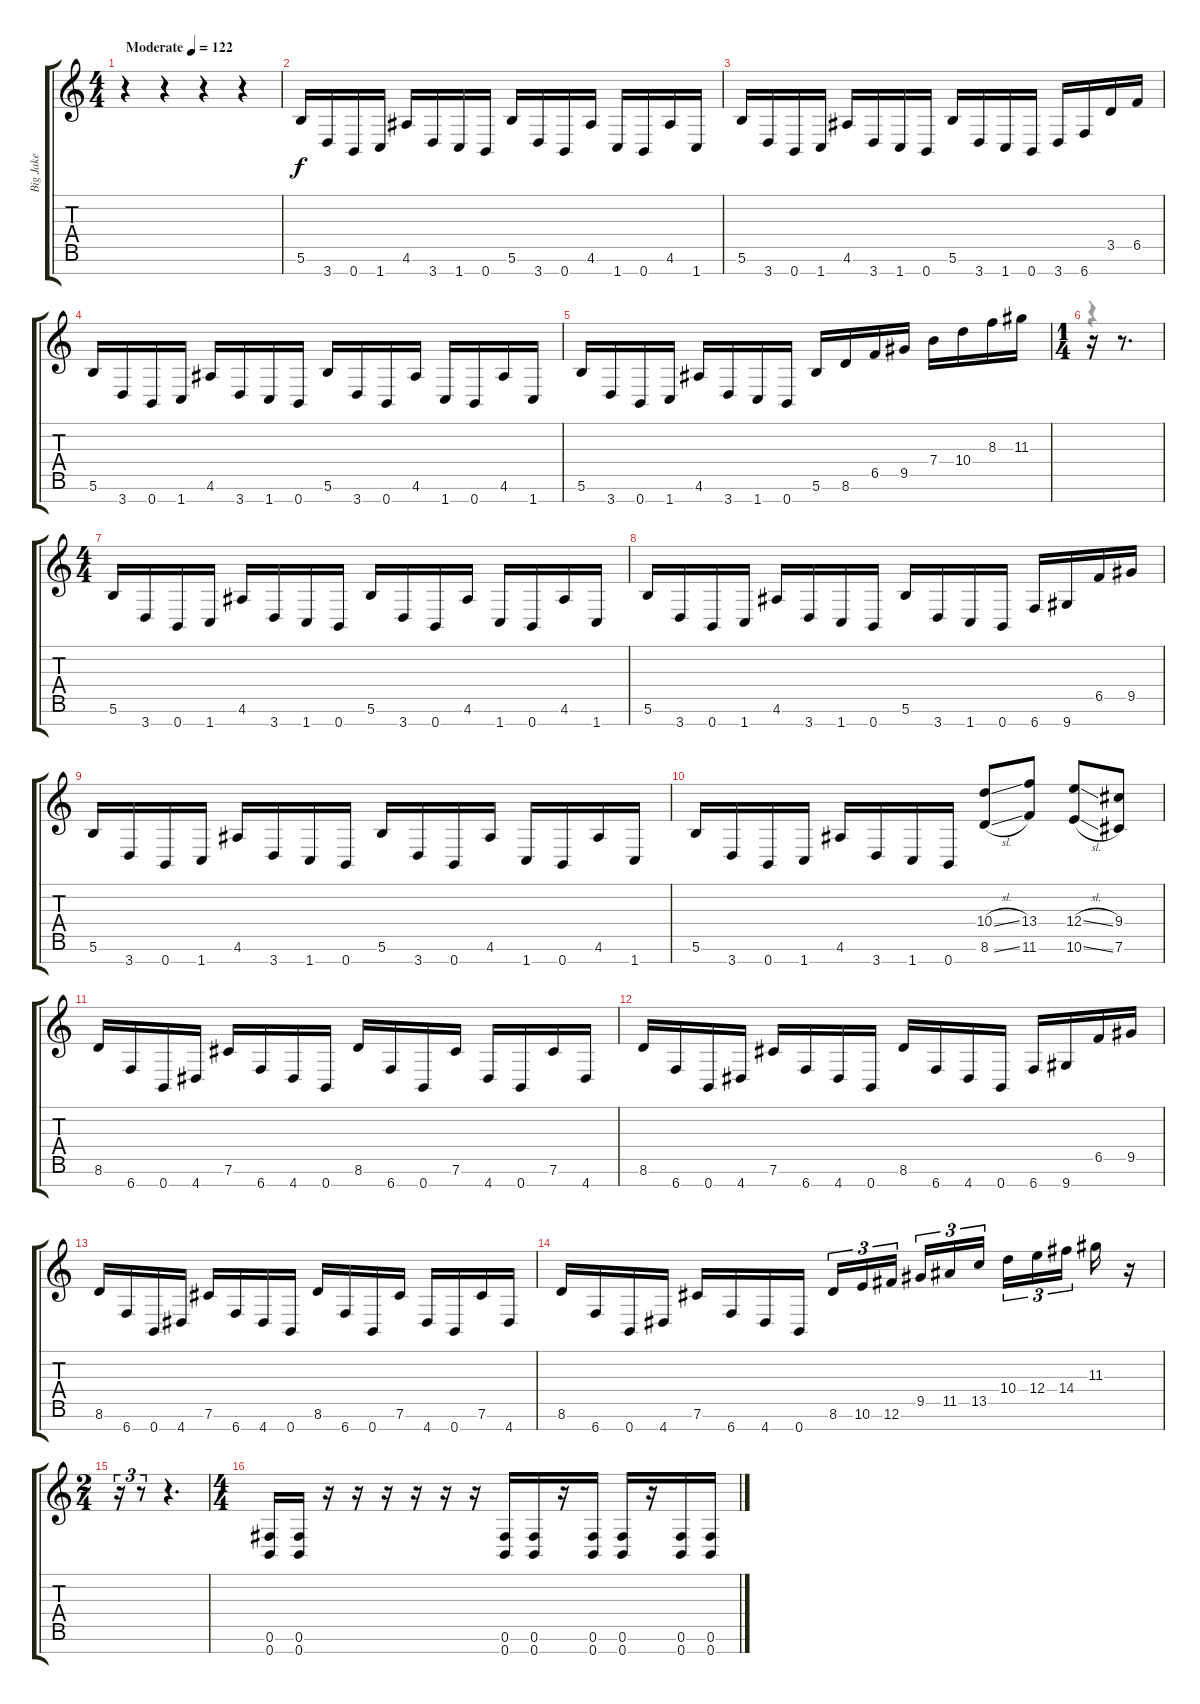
\track ("Big Jake" "Big Jake") {instrument distortionguitar}
\staff {score tabs}
\tuning (Gb4 Db4 A3 E3 B2 Gb2 B1) {hide}
\voice
\ts (4 4)
\tempo (122 "Moderate")
\clef g2
\ks c
r.4{dy f instrument distortionguitar} r.4 r.4 r.4 |
5.6.16 3.7.16 0.7.16 1.7.16 4.6.16 3.7.16 1.7.16 0.7.16 5.6.16 3.7.16 0.7.16 4.6.16 1.7.16 0.7.16 4.6.16 1.7.16 |
5.6.16 3.7.16 0.7.16 1.7.16 4.6.16 3.7.16 1.7.16 0.7.16 5.6.16 3.7.16 1.7.16 0.7.16 3.7.16 6.7.16 3.5.16 6.5.16 |
5.6.16 3.7.16 0.7.16 1.7.16 4.6.16 3.7.16 1.7.16 0.7.16 5.6.16 3.7.16 0.7.16 4.6.16 1.7.16 0.7.16 4.6.16 1.7.16 |
5.6.16 3.7.16 0.7.16 1.7.16 4.6.16 3.7.16 1.7.16 0.7.16 5.6.16 8.6.16 6.5.16 9.5.16 7.4.16 10.4.16 8.3.16 11.3.16 |
\ts (1 4)
r.16 r.8{d} |
\ts (4 4)
5.6.16 3.7.16 0.7.16 1.7.16 4.6.16 3.7.16 1.7.16 0.7.16 5.6.16 3.7.16 0.7.16 4.6.16 1.7.16 0.7.16 4.6.16 1.7.16 |
5.6.16 3.7.16 0.7.16 1.7.16 4.6.16 3.7.16 1.7.16 0.7.16 5.6.16 3.7.16 1.7.16 0.7.16 6.7.16 9.7.16 6.5.16 9.5.16 |
5.6.16 3.7.16 0.7.16 1.7.16 4.6.16 3.7.16 1.7.16 0.7.16 5.6.16 3.7.16 0.7.16 4.6.16 1.7.16 0.7.16 4.6.16 1.7.16 |
5.6.16 3.7.16 0.7.16 1.7.16 4.6.16 3.7.16 1.7.16 0.7.16 (10.4{sl} 8.6{sl}).8 (13.4 11.6).8 (12.4{sl} 10.6{sl}).8 (9.4 7.6).8 |
8.6.16 6.7.16 0.7.16 4.7.16 7.6.16 6.7.16 4.7.16 0.7.16 8.6.16 6.7.16 0.7.16 7.6.16 4.7.16 0.7.16 7.6.16 4.7.16 |
8.6.16 6.7.16 0.7.16 4.7.16 7.6.16 6.7.16 4.7.16 0.7.16 8.6.16 6.7.16 4.7.16 0.7.16 6.7.16 9.7.16 6.5.16 9.5.16 |
8.6.16 6.7.16 0.7.16 4.7.16 7.6.16 6.7.16 4.7.16 0.7.16 8.6.16 6.7.16 0.7.16 7.6.16 4.7.16 0.7.16 7.6.16 4.7.16 |
8.6.16 6.7.16 0.7.16 4.7.16 7.6.16 6.7.16 4.7.16 0.7.16 8.6.16{tu (3 2)} 10.6.16{tu (3 2)} 12.6.16{tu (3 2) beam splitsecondary} 9.5.16{tu (3 2)} 11.5.16{tu (3 2)} 13.5.16{tu (3 2)} 10.4.16{tu (3 2)} 12.4.16{tu (3 2)} 14.4.16{tu (3 2) beam splitsecondary} 11.3.16 r.16 |
\ts (2 4)
r.16{tu (3 2)} r.8{tu (3 2)} r.4{d} |
\ts (4 4)
(0.6 0.7).16 (0.6 0.7).16 r.16 r.16 r.16 r.16 r.16 r.16 (0.6 0.7).16 (0.6 0.7).16 r.16 (0.6 0.7).16 (0.6 0.7).16 r.16 (0.6 0.7).16 (0.6 0.7).16
\voice
\clef g2
\ottava regular
\simile none
\ks c
|
|
|
|
|
r.4 |
|
|
|
|
|
|
|
|
|
